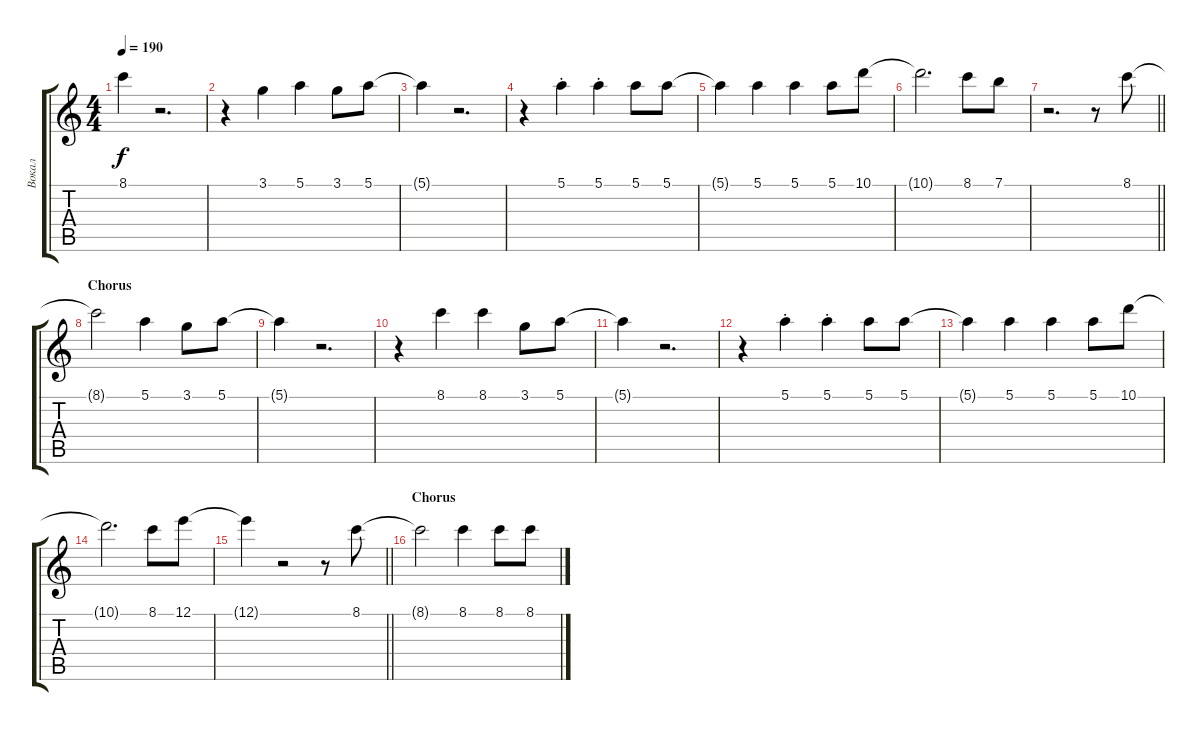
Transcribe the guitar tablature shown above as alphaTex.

\track ("Вокал" "Вокал") {instrument acousticguitarnylon}
\staff {score tabs}
\tuning (E4 B3 G3 D3 A2 E2) {hide}
\ts (4 4)
\tempo 190
\clef g2
\ks aminor
8.1{t}.4{dy f} r.2{d} |
r.4 3.1.4 5.1.4 3.1.8 5.1.8 |
5.1{t}.4 r.2{d} |
r.4 5.1{st}.4 5.1{st}.4 5.1.8 5.1.8 |
5.1{t}.4 5.1.4 5.1.4 5.1.8 10.1.8 |
10.1{t}.2{d} 8.1.8 7.1.8 |
\barLineRight lightlight
r.2{d} r.8 8.1.8 |
\section ("" "Chorus")
8.1{t}.2 5.1.4 3.1.8 5.1.8 |
5.1{t}.4 r.2{d} |
r.4 8.1.4 8.1.4 3.1.8 5.1.8 |
5.1{t}.4 r.2{d} |
r.4 5.1{st}.4 5.1{st}.4 5.1.8 5.1.8 |
5.1{t}.4 5.1.4 5.1.4 5.1.8 10.1.8 |
10.1{t}.2{d} 8.1.8 12.1.8 |
\barLineRight lightlight
12.1{t}.4 r.2 r.8 8.1.8 |
\section ("" "Chorus")
8.1{t}.2 8.1.4 8.1.8 8.1.8
